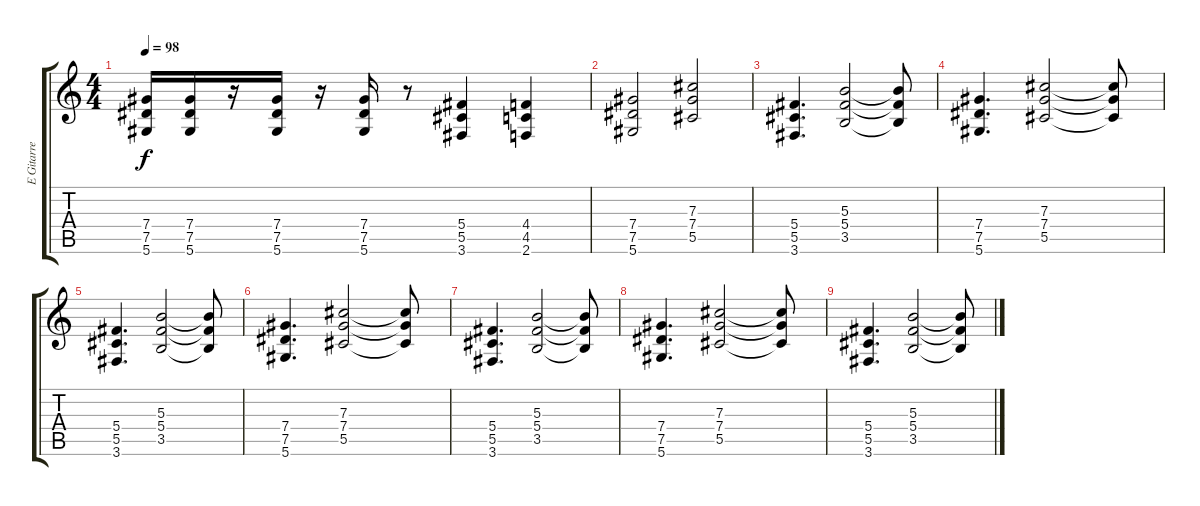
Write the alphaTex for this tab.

\track ("E Gitarre Rythm 2" "E Gitarre ") {instrument distortionguitar}
\staff {score tabs}
\tuning (Eb4 Bb3 Gb3 Db3 Ab2 Eb2) {hide}
\ts (4 4)
\tempo 98
\clef g2
\ks c
(7.4 7.5 5.6).16{dy f} (7.4 7.5 5.6).16 r.16 (7.4 7.5 5.6).16 r.16 (7.4 7.5 5.6).16 r.8 (5.4 5.5 3.6).4 (4.4 4.5 2.6).4 |
(7.4 7.5 5.6).2 (7.3 7.4 5.5).2 |
(5.4 5.5 3.6).4{d} (5.3 5.4 3.5).2 (5.3{t} 5.4{t} 3.5{t}).8 |
(7.4 7.5 5.6).4{d} (7.3 7.4 5.5).2 (7.3{t} 7.4{t} 5.5{t}).8 |
(5.4 5.5 3.6).4{d} (5.3 5.4 3.5).2 (5.3{t} 5.4{t} 3.5{t}).8 |
(7.4 7.5 5.6).4{d} (7.3 7.4 5.5).2 (7.3{t} 7.4{t} 5.5{t}).8 |
(5.4 5.5 3.6).4{d} (5.3 5.4 3.5).2 (5.3{t} 5.4{t} 3.5{t}).8 |
(7.4 7.5 5.6).4{d} (7.3 7.4 5.5).2 (7.3{t} 7.4{t} 5.5{t}).8 |
(5.4 5.5 3.6).4{d} (5.3 5.4 3.5).2 (5.3{t} 5.4{t} 3.5{t}).8
